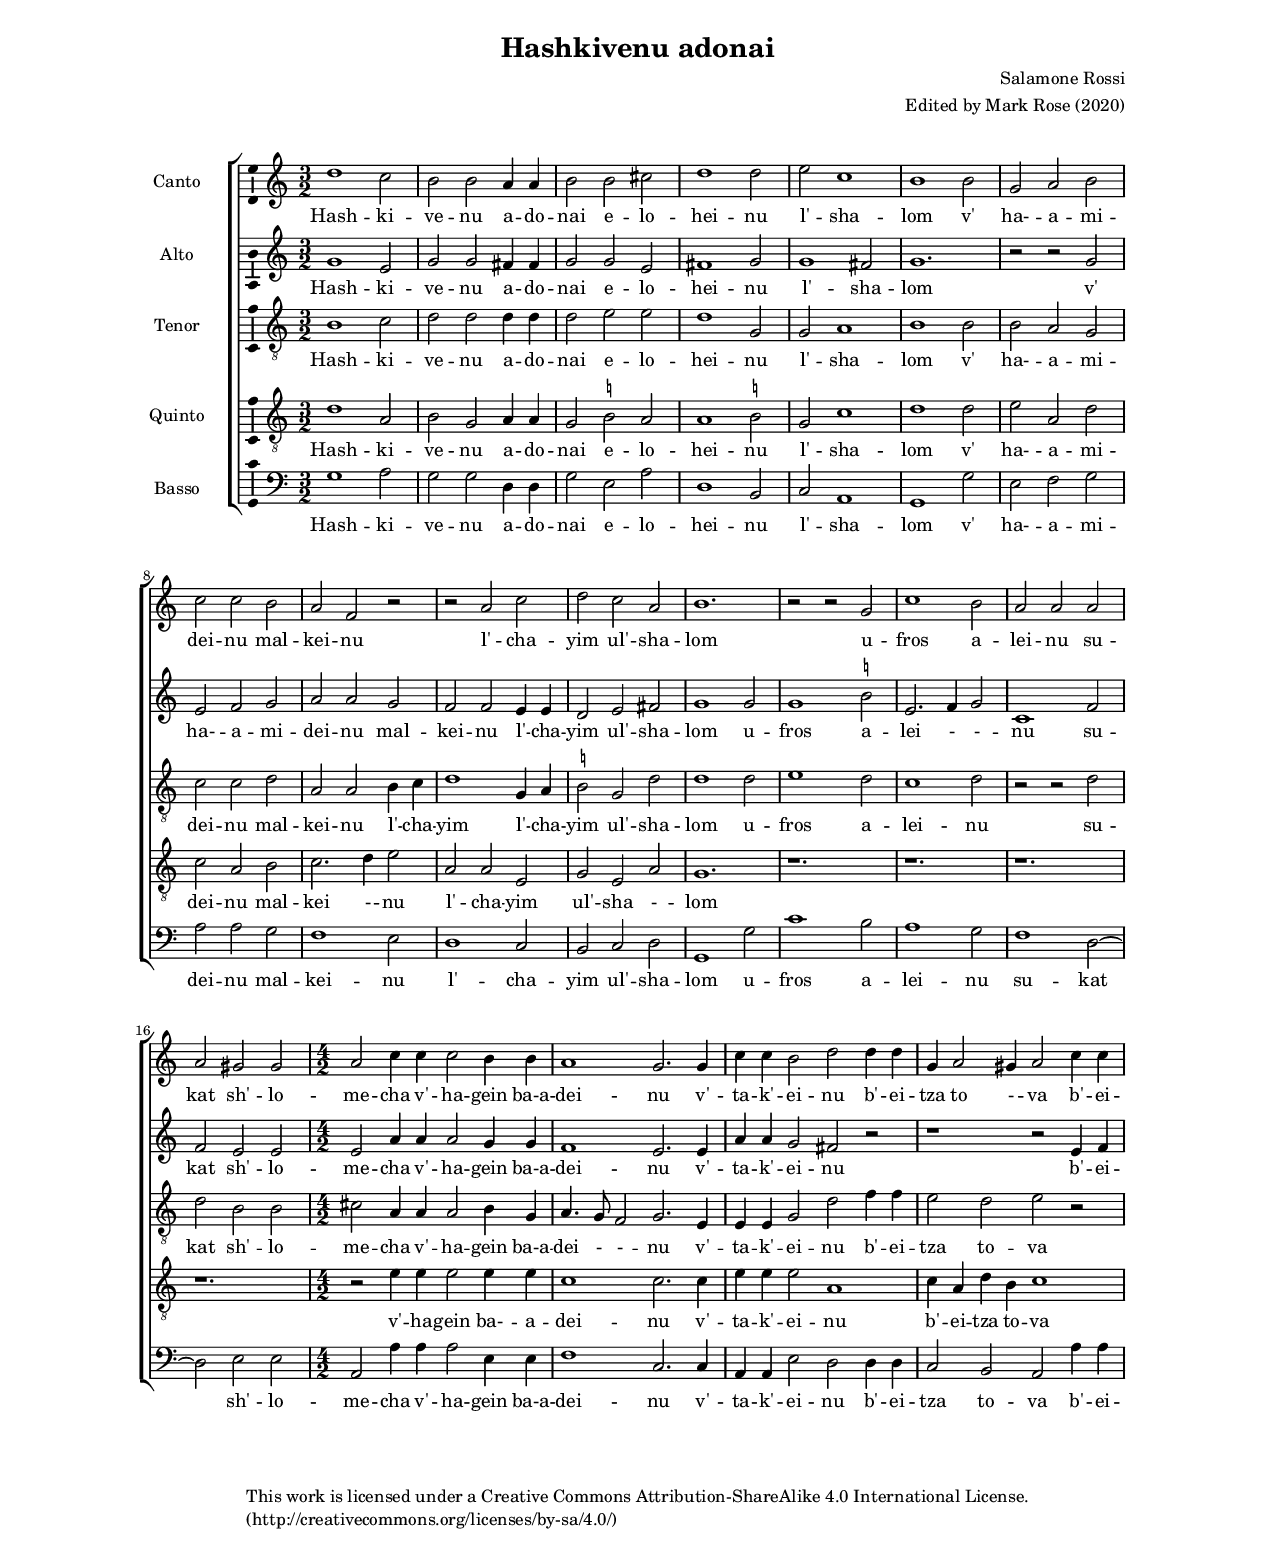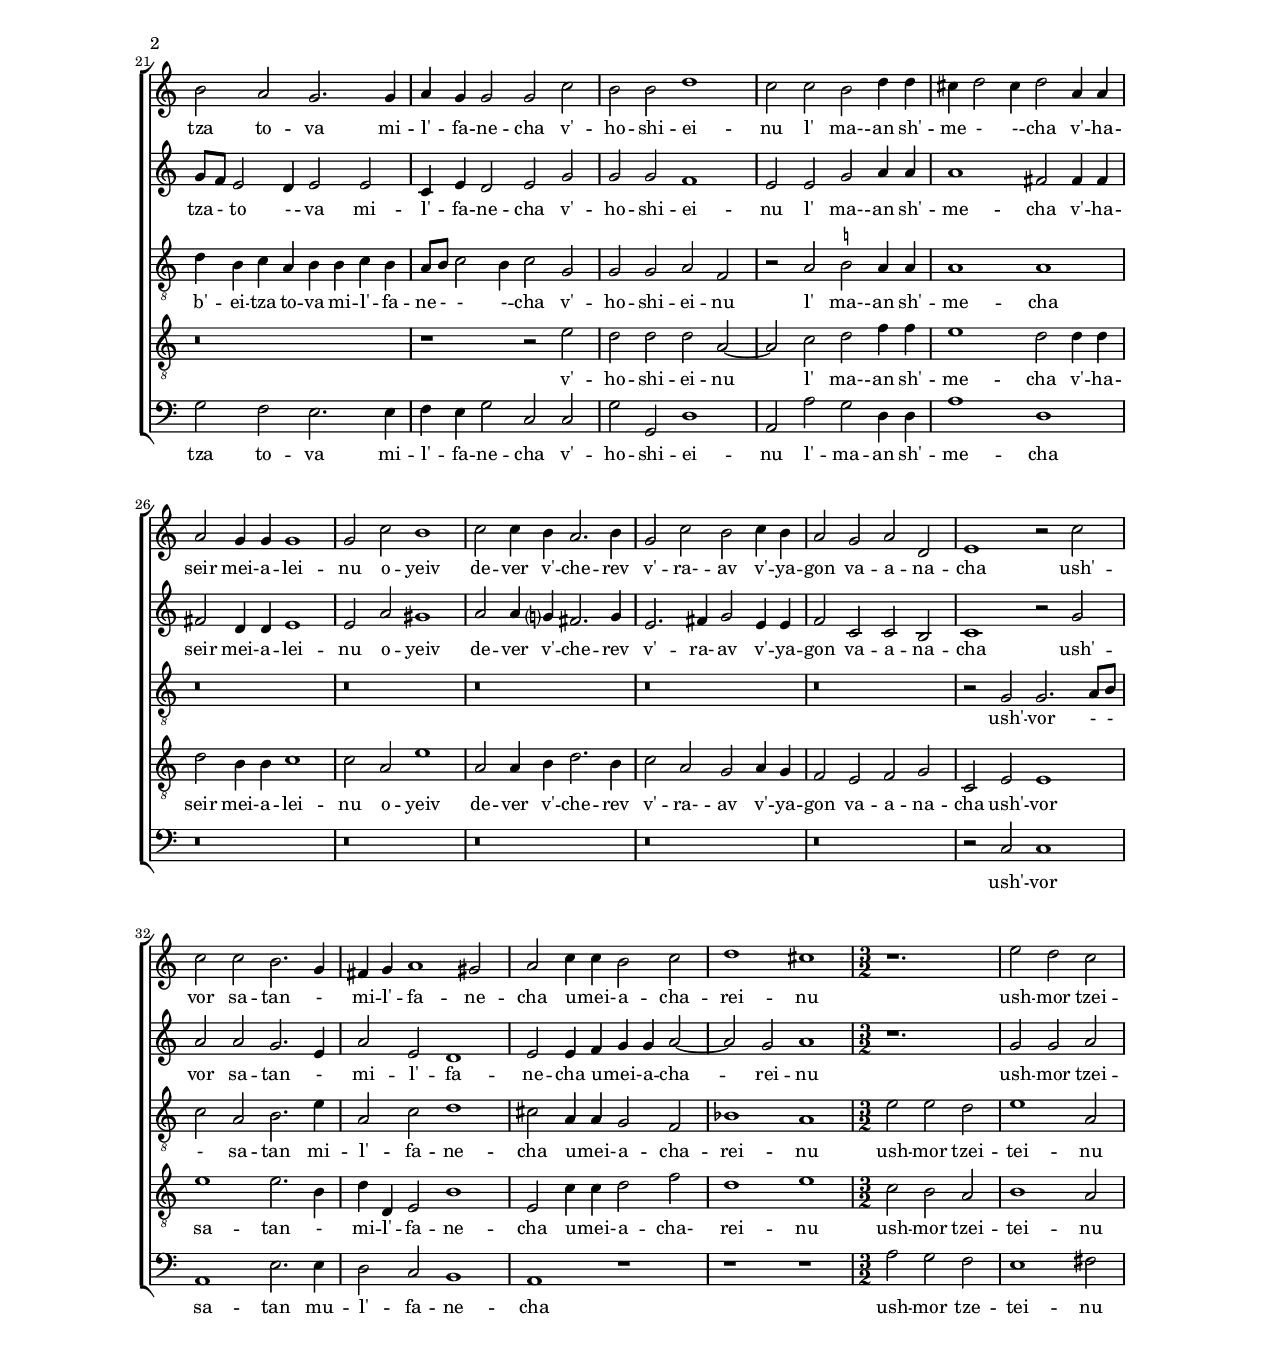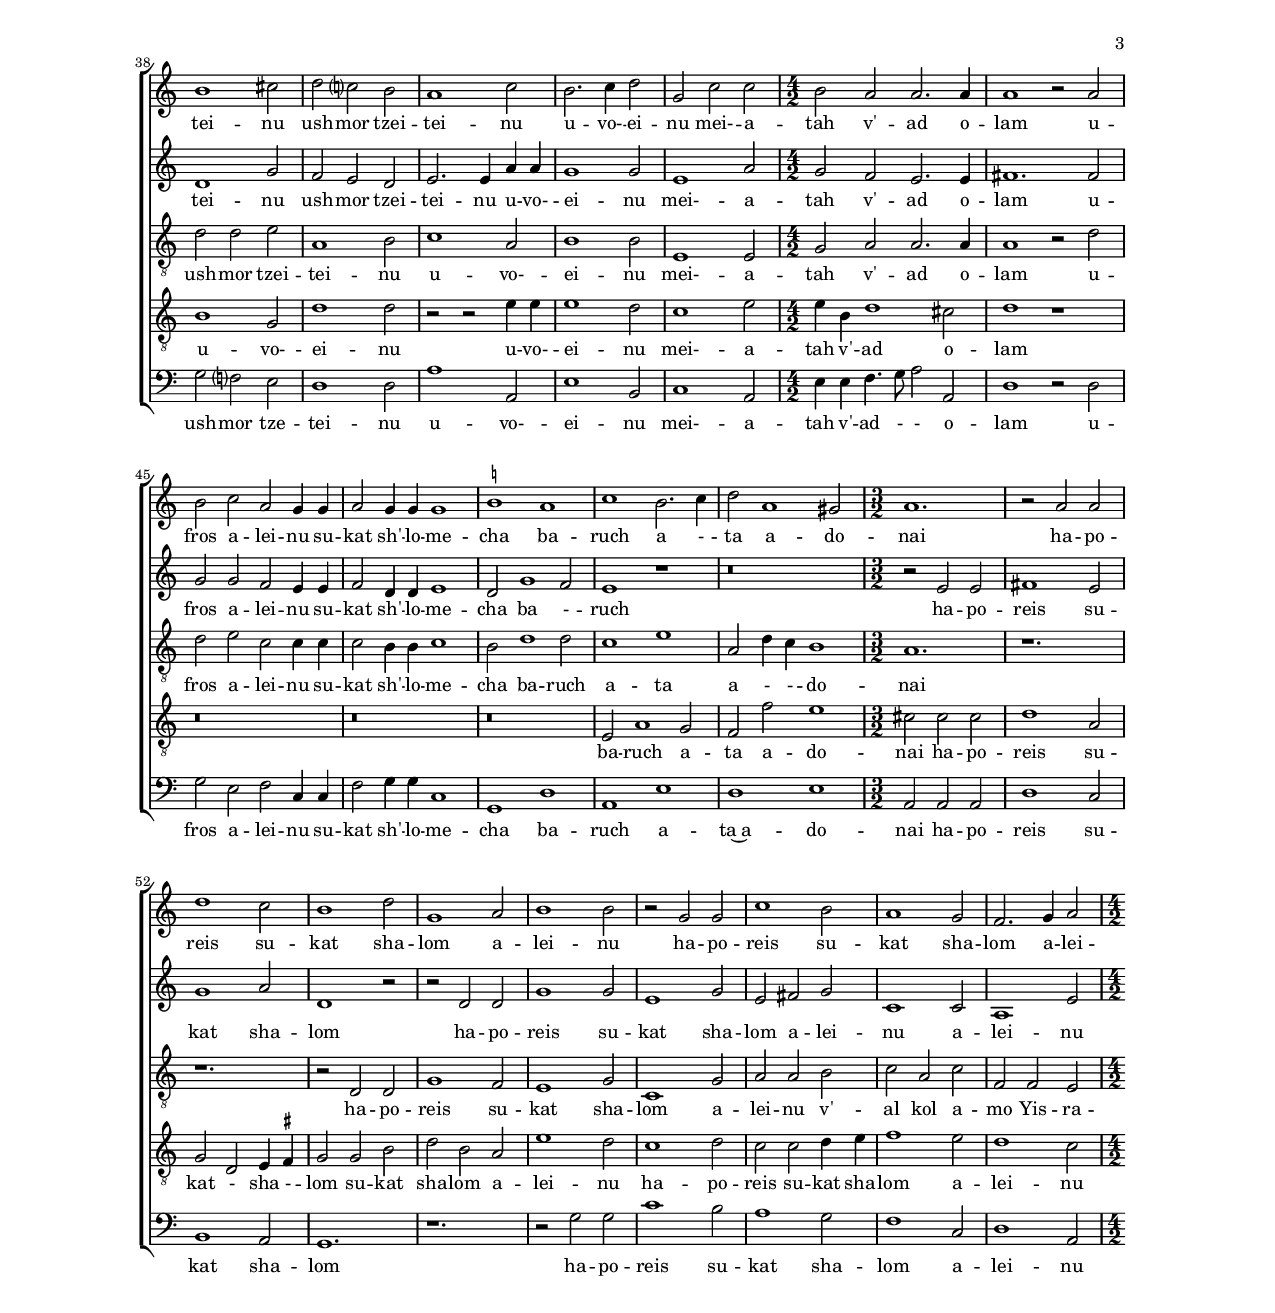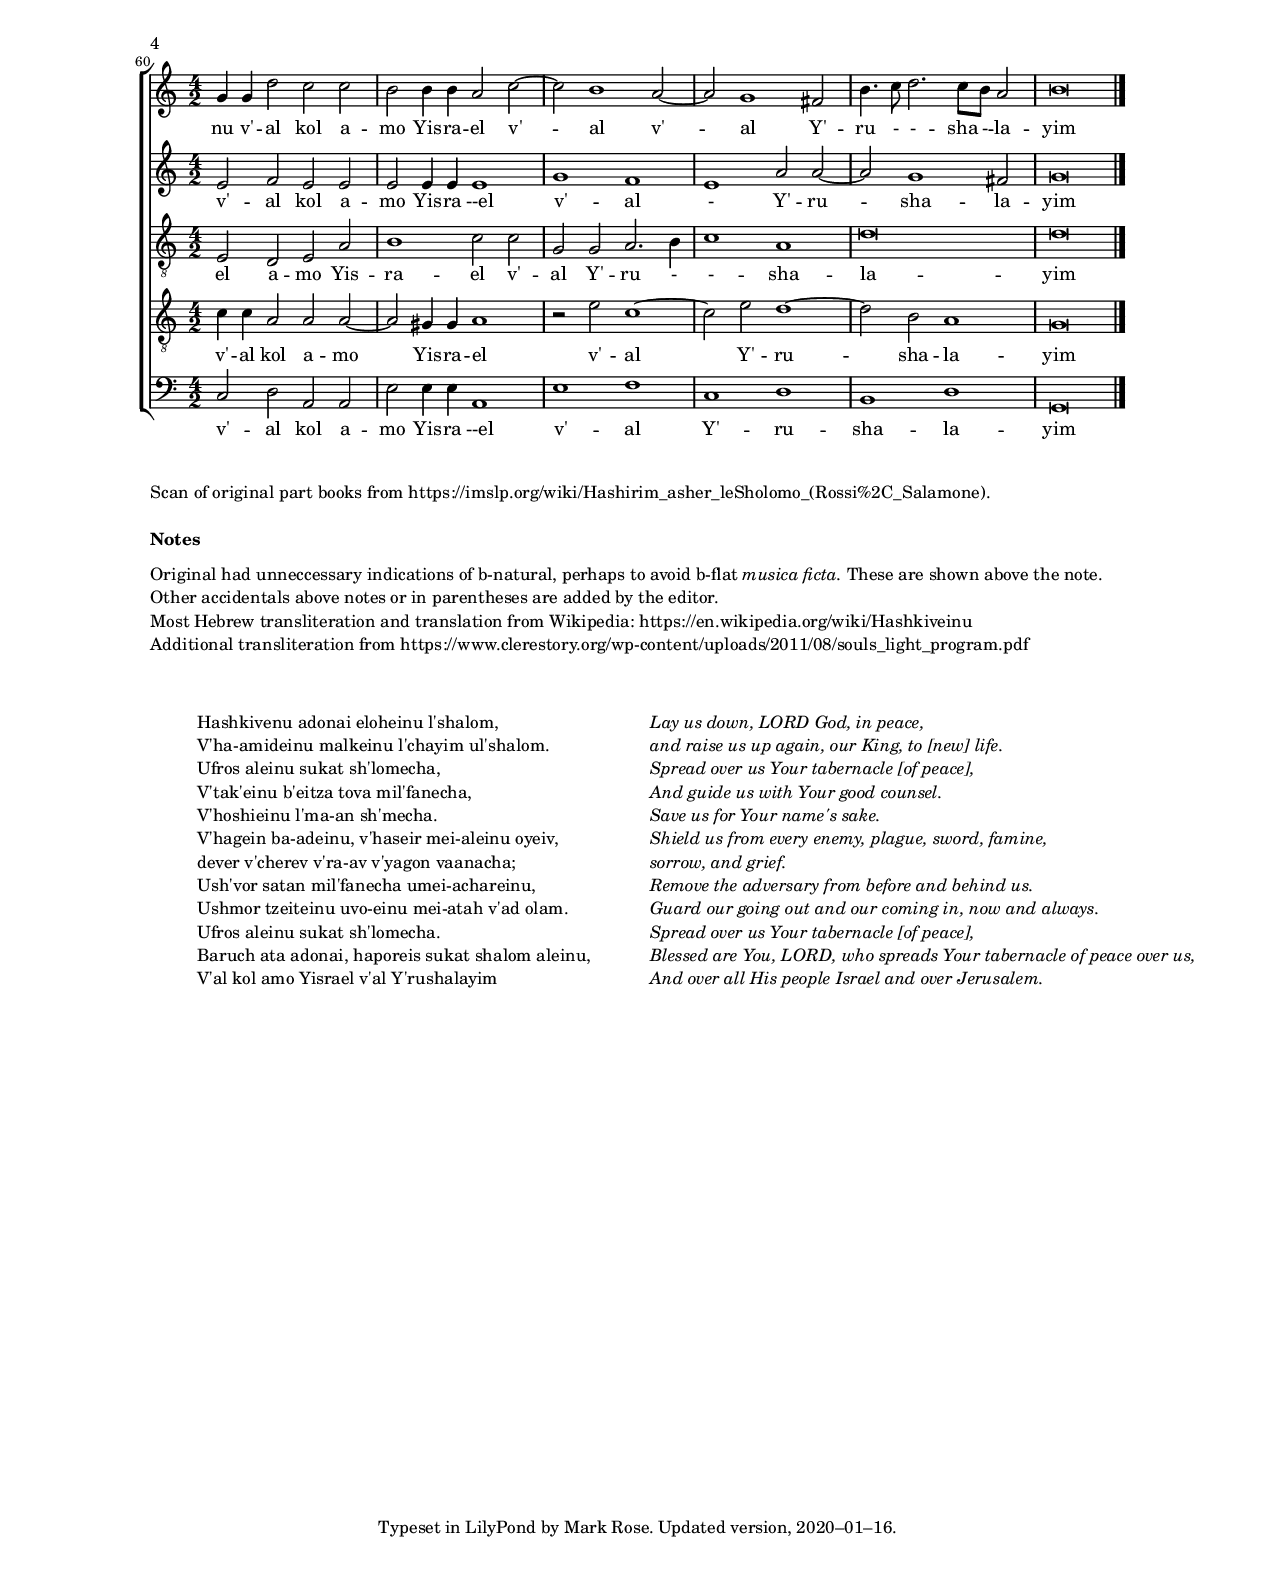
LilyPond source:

\language "english"

fast = 140
slow = 70

global = {
  \key c \major
  \time 3/2
  % Tempo is just for the MIDI output, so don't show it in the score.
  \set Score.tempoHideNote = ##t
  \tempo 2 = \fast
}

ficta = { \once \set suggestAccidentals = ##t }

cantoNotes = {
  \transpose c' c' {
    \set Staff.instrumentName = #"Canto  "

    \clef "treble"
    \relative c'' {
      % line 1
      d1 c2 b2 b2 a4 a4 b2 b2 cs2 d1 d2 e2 c1 b1 b2 g2 a2 b2 c2 c2 b2 a2 f2
      r2
      % m10
      r2

      % line 2
      a2 c2 d2 c2 a2 b1.
      r2 r2 g2 c1 b2 a2 a2 a2 a2 gs2 gs2
      % m17
      \time 4/2
      \tempo 2 = \slow
      a2 c4 c4 c2 b4 b4 a1 g2. g4

      % line 3
      % m19
      c4 c4 b2 d2 d4 d4 g,4 a2 gs4 a2 c4 c4
      % m21
      b2 a2 g2. g4 a4 g4 g2 g2
      c2 b2 b2 d1
      % m24
      c2

      % line 4
      c2 b2 d4 d4 cs4 d2 cs4 d2 a4 a4 a2 g4 g4 g1 g2 c2 b1 c2
      c4 b4 a2. b4 g2 c2 b2

      % line 5
      c4 b4
      % m30
      a2 g2 a2 d,2 e1
      r2 c'2 c2 c2 b2. g4 fs4 g4 a1 gs2 a2 c4 c4 b2 c2 d1 cs1

      % line 6
      % m36
      \time 3/2
      \tempo 2 = \fast
      r1. e2 d2 c2 b1 cs2 d2 c?2 b2 a1 c2 b2. c4 d2 g,2 c2 c2
      % m43
      \time 4/2
      \tempo 2 = \slow
      b2 a2 a2. a4 a1

      % line 7
      r2 a2
      % m45
      b2 c2 a2 g4 g4 a2 g4 g4 g1
      \ficta b?1 % marked as "sharp" in original, maybe to avoid b-flat ficta
      a1 c1 b2. c4 d2 a1 gs2
      % m50
      \time 3/2
      \tempo 2 = \fast
      a1. r2 a2 a2 d1 c2 b1

      % line 8
      d2
      % m54
      g,1 a2 b1 b2 r2 g2 g2 c1 b2 a1 g2 f2. g4 a2
      % m60
      \time 4/2
      \tempo 2 = \slow
      g4 g4 d'2 c2 c2 b2 b4 b4 a2

      % line 9
      c2~
      % m62
      c2 b1 a1 g1 fs2 b4. c8 d2. c8 b8 a2 b\breve
    }
    \override Staff.BarLine.transparent = ##f
    \bar "|."
  }
}

cantoLyrics = \lyricmode {
  % line 1
  Hash -- ki -- ve -- nu a -- do -- nai
  e -- lo -- hei -- nu
  l' -- sha -- lom
  v' ha- -- a -- mi -- dei -- nu
  mal -- kei -- nu

  % line 2
  l' -- cha -- yim ul' -- sha -- lom
  u -- fros a -- lei -- nu su -- kat
  sh' -- lo -- me -- cha
  v' -- ha -- gein ba-a -- dei -- nu

  % line 3
  v' -- ta -- k' -- ei -- nu
  b' -- ei -- tza to - -- va
  b' -- ei -- tza to -- va
  mi -- l' -- fa -- ne -- cha
  v' -- ho -- shi -- ei -- nu

  % line 4
  l' ma- -- an sh' -- me - - -- cha
  v' -- ha -- seir mei- -- a -- lei -- nu o -- yeiv
  de -- ver v' -- che -- rev v' -- ra- -- av

  % line 5
  v' -- ya -- gon va -- a -- na -- cha
  ush' -- vor sa -- tan - mi -- l' -- fa -- ne -- cha
  u -- mei- -- a -- cha -- rei -- nu

  % line 6
  ush -- mor tzei -- tei -- nu
  ush -- mor tzei -- tei -- nu
  u -- vo- -- ei -- nu
  mei- -- a -- tah v' -- ad o -- lam

  % line 7
  u -- fros a -- lei -- nu
  su -- kat sh' -- lo -- me -- cha
  ba -- ruch a - -- ta a -- do -- nai
  ha -- po -- reis su -- kat

  % line 8
  sha -- lom a -- lei -- nu
  ha -- po -- reis su -- kat sha -- lom
  a -- lei -- nu v' -- al kol a -- mo Yis -- ra -- el

  % line 9
  v' -- al v' -- al
  Y' -- ru - - -- sha - -- la -- yim
}

altoNotes = {
  \transpose c' c' {
    \set Staff.instrumentName = #"Alto  "

    \clef "treble"
    \relative g' {
      % line 1
      g1 e2 g2 g2 fs4 fs4 g2 g2 e2 fs1 g2 g1 fs2 g1.
      % m7
      r2 r2 g2 e2 f2 g2 a2 a2 g2 f2 f2

      % line 2
      e4 e4
      % m11
      d2 e2 fs2 g1 g2 g1
      \ficta b?2 % marked as "sharp" in original, maybe to avoid b-flat ficta
      e,2. f4 g2 c,1 f2 f2 e2 e2
      % m17
      \time 4/2
      e2 a4 a4 a2 g4 g4 f1 e2. e4

      % line 3
      % m19
      a4 a4 g2 fs2
      r2 r1 r2 e4 f4 g8 f8 e2 d4 e2 e2 c4 e4 d2 e2 g2 g2 g2
      f1 e2 e2 g2 a4 a4

      % line 4
      % m25
      a1 fs2 fs4 fs4 fs2 d4 d4 e1 e2 a2 gs1 a2 a4 g?4 fs2. g4 e2. fs4 g2
      e4 e4 f2 c2 c2 b2 c1

      % line 5
      r2 g'2
      % m32
      a2 a2 g2. e4 a2 e2 d1 e2 e4 f4 g4 g4 a1 g2 a1
      % m36
      % \time 3/2
      r1. g2 g2 a2 d,1 g2 f2 e2 d2 e2. e4

      % line 6
      a4 a4 g1 g2 e1 a2
      % m43
      % \time 4/2
      g2 f2 e2. e4 fs1. fs2 g2 g2 f2 e4 e4 f2 d4 d4 e1 d2 g1 f2
      % m48
      e1

      % line 7
      r1 r\breve
      % m50
      % \time 3/2
      r2 e2 e2 fs1 e2 g1 a2 d,1
      r2 r2 d2 d2 g1 g2 e1 g2 e2 fs2 g2 c,1 c2 a1 e'2
      % m60
      % \time 4/2
      e2 f2

      % line 8
      e2 e2 e2 e4 e4 e1 g1 f1 e1 a2 a1 g1 fs2 g\breve
    }
  }
}

altoLyrics = \lyricmode {
  % line 1
  Hash -- ki -- ve -- nu a -- do -- nai
  e -- lo -- hei -- nu
  l' -- sha -- lom
  v' ha- -- a -- mi -- dei -- nu
  mal -- kei -- nu

  % line 2
  l' -- cha -- yim ul' -- sha -- lom
  u -- fros a -- lei - - -- nu su -- kat
  sh' -- lo -- me -- cha
  v' -- ha -- gein ba-a -- dei -- nu
  v' --

  % line 3
  ta -- k' -- ei -- nu
  b' -- ei -- tza - to - -- va
  mi -- l' -- fa -- ne -- cha
  v' -- ho -- shi -- ei -- nu
  l' ma- -- an

  % line 4
  sh' -- me -- cha
  v' -- ha -- seir mei- -- a -- lei -- nu o -- yeiv
  de -- ver v' -- che -- rev v' -- ra- -- av
  v' -- ya -- gon va -- a -- na -- cha

  % line 5
  ush' -- vor sa -- tan - mi -- l' -- fa -- ne -- cha
  u -- mei- -- a -- cha -- rei -- nu
  ush -- mor tzei -- tei -- nu
  ush -- mor tzei -- tei -- nu

  % line 6
  u -- vo- -- ei -- nu
  mei- -- a -- tah v' -- ad o -- lam
  u -- fros a -- lei -- nu
  su -- kat sh' -- lo -- me -- cha
  ba - -- ruch

  % line 7
  ha -- po -- reis su -- kat sha -- lom
  ha -- po -- reis su -- kat sha -- lom
  a -- lei -- nu
  a -- lei -- nu
  v' -- al

  % line 8
  kol a -- mo
  Yis -- ra --el
  v' -- al -
  Y' -- ru -- sha -- la -- yim
}

tenorNotes = {
  \transpose c' c' {
    \set Staff.instrumentName = #"Tenor  "

    \clef "treble_8"
    \relative c' {
      % line 1
      b1 c2 d2 d2 d4 d4 d2 e2 e2 d1 g,2 g2 a1 b1 b2 b2
      a2 g2 c2 c2 d2 a2 a2

      % line 2
      b4 c4
      % m10
      d1 g,4 a4
      \ficta b?2 % marked as "sharp" in original, maybe to avoid b-flat ficta
      g2 d'2 d1 d2 e1 d2 c1 d2
      r2 r2 d2 d2 b2 b2
      % m17
      % \time 4/2
      cs2 a4 a4 a2

      % line 3
      b4 g4
      % m18
      a4. g8 f2 g2. e4 e4 e4 g2 d'2 f4 f4 e2 d2 e2
      r2 d4 b4 c4 a4 b4 b4 c4 b4

      % line 4
      % m22
      a8 b8 c2 b4 c2 g2 g2 g2 a2 f2
      r2 a2
      \ficta b?2 % marked as "sharp" in original, maybe to avoid b-flat ficta
      a4 a4 a1 a1
      r\breve*2 r\breve*2 r\breve
      % m31
      r2 g2 g2. a8 b8 c2

      % line 5
      a2 b2. e4 a,2 c2 d1 cs2 a4 a4 g2 f2 bf1 a1
      % m36
      % \time 3/2
      e'2 e2 d2 e1
      a,2 % Naumbourg ! last is e2 in original
      d2 d2 e2 a,1 b2

      % line 6
      c1 a2 b1 b2 e,1 e2
      % m43
      % \time 4/2
      g2 a2 a2. a4 a1
      r2 d2 d2 e2 c2 c4 c4 c2 b4 b4 c1 b2 d1
      d2 c1 e1 a,2 d4 c4 b1
      % m50
      % \time 3/2
      a1.
      r1. r1.
      r2 d,2 d2 g1 f2 e1 g2 c,1 g'2 a2 a2

      % line 7
      b2 c2 a2 c2 f,2 f2 e2
      % m60
      % \time 4/2
      e2 d2 e2 a2 b1 c2 c2 g2 g2 a2. b4 c1 a1 d\breve d\breve
    }
  }
}

tenorLyrics = \lyricmode {
  % line 1
  Hash -- ki -- ve -- nu a -- do -- nai
  e -- lo -- hei -- nu
  l' -- sha -- lom
  v' ha- -- a -- mi -- dei -- nu
  mal -- kei -- nu

  % line 2
  l' -- cha -- yim
  l' -- cha -- yim
  ul' -- sha -- lom
  u -- fros a -- lei -- nu su -- kat
  sh' -- lo -- me -- cha
  v' -- ha -- gein

  % line 3
  ba-a -- dei - - -- nu
  v' -- ta -- k' -- ei -- nu
  b' -- ei -- tza to -- va
  b' -- ei -- tza to -- va

  % line 4
  mi -- l' -- fa -- ne - - - -- cha
  v' -- ho -- shi -- ei -- nu
  l' ma- -- an
  sh' -- me -- cha
  ush' -- vor - - -

  % line 5
  sa -- tan
  mi -- l' -- fa -- ne -- cha
  u -- mei- -- a -- cha -- rei -- nu
  ush -- mor tzei -- tei -- nu
  ush -- mor tzei -- tei -- nu

  % line 6
  u -- vo- -- ei -- nu
  mei- -- a -- tah
  v' -- ad o -- lam
  u -- fros a -- lei -- nu
  su -- kat sh' -- lo -- me -- cha
  ba -- ruch

  % line 7
  a -- ta a - - -- do -- nai
  ha -- po -- reis su -- kat sha -- lom
  a -- lei -- nu

  % line 8
  v' -- al kol a -- mo Yis -- ra -- el
  a -- mo Yis -- ra -- el
  v' -- al
  Y' -- ru - - -- sha -- la -- yim
}

bassoNotes = {
  \transpose c' c' {
    \set Staff.instrumentName = #"Basso  "

    \clef "bass"
    \relative c' {
      % line 1
      g1 a2 g2 g2 d4 d4 g2 e2 a2 d,1 b2 c2 a1 g1 g'2 e2 f2 g2
      a2 a2 g2 f1 e2 d1 c2 b2
      
      % line 2
      c2 d2
      g,1 % ! unclear; g,1 in Naumbourg
      g'2 c1 b2 a1 g2 f1 d1 e2 e2
      % m17
      % \time 4/2
      a,2 a'4 a4 a2 e4 e4 f1 c2. c4 a4 a4 e'2 d2

      % line 3
      d4 d4 c2 b2 a2 a'4 a4 g2 f2 e2. e4
      % m22
      f4 e4 g2 c,2 c2 g'2 g,2 d'1 a2
      a'2 g2 d4 d4 a'1 d,1

      % line 4
      r\breve*4 r\breve
      % m31
      r2 c2 c1 a1 e'2. e4 d2 c2 b1 a1 r\breve r1
      % m36
      % \time 3/2
      a'2 g2 f2 e1 fs2 g2 f?2 e2 d1 d2

      % line 5
      a'1 a,2 e'1 b2 c1 a2
      % m43
      % \time 4/2
      e'4 e4 f4. g8 a2 a,2 d1
      r2 d2 g2 e2 f2 c4 c4 f2 g4 g4 c,1

      % line 6
      g1 d'1 a1 e'1 d1 e1
      % m50
      % \time 3/2
      a,2 a2 a2 d1 c2 b1 a2 g1.
      r1. r2 g'2 g2 c1 b2 a1 g2 f1

      % line 7
      c2 d1 a2
      % m60
      % time 4/2
      c2 d2 a2 a2 e'2 e4 e4 a,1 e'1 f1 c1 d1 b1 d1 g,\breve
    }
  }
}

bassoLyrics = \lyricmode {
  % line 1
  Hash -- ki -- ve -- nu a -- do -- nai
  e -- lo -- hei -- nu
  l' -- sha -- lom
  v' ha- -- a -- mi -- dei -- nu
  mal -- kei -- nu
  l' -- cha -- yim

  % line 2
  ul' -- sha -- lom
  u -- fros a -- lei -- nu su -- kat
  sh' -- lo -- me -- cha
  v' -- ha -- gein ba-a -- dei -- nu
  v' -- ta -- k' -- ei -- nu

  % line 3
  b' -- ei -- tza to -- va
  b' -- ei -- tza to -- va
  mi -- l' -- fa -- ne -- cha v' -- ho -- shi -- ei -- nu
  l' -- ma -- an
  sh' -- me -- cha

  % line 4
  ush' -- vor sa -- tan mu -- l' -- fa -- ne -- cha
  ush -- mor tze -- tei -- nu
  ush -- mor tze -- tei -- nu

  % line 5
  u -- vo- -- ei -- nu
  mei- -- a -- tah v' -- ad - - o -- lam
  u -- fros a -- lei -- nu su -- kat
  sh' -- lo -- me -- cha

  % line 6
  ba -- ruch a -- ta~a -- do -- nai
  ha -- po -- reis su -- kat sha -- lom
  ha -- po -- reis su -- kat sha -- lom

  % line 7
  a -- lei -- nu
  v' -- al
  kol a -- mo
  Yis -- ra --el
  v' -- al
  Y' -- ru -- sha -- la -- yim
}

quintoNotes = {
  \transpose c' c' {
    \set Staff.instrumentName = #"Quinto  "

    \clef "treble_8"
    \relative c' {
      % line 1
      d1 a2 b2 g2 a4 a4 g2
      \ficta b?2 % marked as "sharp" in original, maybe to avoid b-flat ficta
      a2 a1
      \ficta b?2 % marked as "sharp" in original, maybe to avoid b-flat ficta
      g2 c1 d1 d2
      e2 a,2 d2 % from Naumbourg ! was: e2 d2 c2
      c2 a2 b2 c2. d4 e2 a,2
      
      % line 2
      a2 e2 g2 e2 a2 g1.
      r1. r1.*2 r1.
      % m17
      % \time 4/2
      r2 e'4 e4 e2 e4 e4 c1 c2. c4 e4 e4 e2 a,1 c4 a4 d4 b4 c1

      % line 3
      r\breve r1 r2 e2 d2 d2 d2 a1 c2 d2 f4 f4 e1
      d2 d4 d4 d2 b4 b4 c1 c2 a2 e'1 a,2 a4 b4 d2. b4

      % line 4
      c2 a2 g2 a4 g4 f2 e2 f2 g2 c,2 e2 e1 e'1 e2. b4 d4 d,4 e2
      b'1 e,2 c'4 c4 d2 f2 d1 e1

      % line 5
      % m36
      % \time 3/2
      c2 b2 a2 b1 a2 b1 g2 d'1 d2
      r2 r2 e4 e4 e1 d2 c1 e2
      % m43
      % \time 4/2
      e4 b4 d1

      % line 6
      cs2 d1
      r1 r\breve*2 r\breve % was written in different order in original
      e,2 a1 g2 f2 f'2 e1
      % m50
      % \time 3/2
      cs2 cs2 cs2 d1 a2 g2 d2 e4 \ficta fs4 g2

      % line 7
      g2 b2 d2 b2 a2 e'1 d2 c1 d2 c2 c2 d4 e4 f1 e2 d1 c2
      % m60
      % \time 4/2
      c4 c4 a2 a2 a1 gs4 gs4 a1
      r2 e'2 c1. e2 d1. b2 a1 g\breve
    }
  }
}

quintoLyrics = \lyricmode {
  % line 1
  Hash -- ki -- ve -- nu a -- do -- nai
  e -- lo -- hei -- nu
  l' -- sha -- lom
  v' ha- -- a -- mi -- dei -- nu
  mal -- kei - -- nu

  % line 2
  l' -- cha -- yim ul' -- sha - -- lom
  v' -- ha -- gein ba- -- a -- dei -- nu
  v' -- ta -- k' -- ei -- nu
  b' -- ei -- tza to -- va

  % line 3
  v' -- ho -- shi -- ei -- nu
  l' ma- -- an sh' -- me -- cha
  v' -- ha -- seir mei- -- a -- lei -- nu o -- yeiv
  de -- ver v' -- che -- rev

  % line 4
  v' -- ra- -- av
  v' -- ya -- gon va -- a -- na -- cha
  ush' -- vor sa -- tan - mi -- l' -- fa -- ne -- cha
  u -- mei- -- a -- cha- rei -- nu

  % line 5
  ush -- mor tzei -- tei -- nu
  u -- vo- -- ei -- nu
  u -- vo- -- ei -- nu
  mei- -- a -- tah v' -- ad

  % line 6
  o -- lam
  ba -- ruch a -- ta a -- do -- nai
  ha -- po -- reis su -- kat -
  sha - -- lom

  % line 7
  su -- kat sha -- lom a -- lei -- nu
  ha -- po -- reis su -- kat
  sha -- lom a -- lei -- nu
  v' -- al kol a -- mo

  % line 8
  Yis -- ra -- el v' -- al
  Y' -- ru -- sha -- la -- yim
}

\header{
  title = "Hashkivenu adonai"
  subtitle = ##f
  composer = "Salamone Rossi"
  arranger = "Edited by Mark Rose (2020)"
  %poet = "???"
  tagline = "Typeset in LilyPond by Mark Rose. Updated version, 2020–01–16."
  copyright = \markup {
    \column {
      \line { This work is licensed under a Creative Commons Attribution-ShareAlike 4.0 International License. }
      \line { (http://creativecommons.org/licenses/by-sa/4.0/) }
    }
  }
}

#(set-global-staff-size 15)

\paper {
  #(include-special-characters) % So we can use HTML entities.
  #(set-paper-size "letter")

  left-margin = 1\in
  right-margin = 1\in
  top-margin = 0.5\in
  bottom-margin = 0.5\in

  ragged-bottom = ##t
  system-system-spacing #'basic-distance = 15
}

\markup { \vspace #1 }

\score {
  \new ChoirStaff = choirStaff \with {
    midiInstrument = #"oboe"
  } <<
    \new Voice = "cantoNotes" \with {
      \remove "Note_heads_engraver"
      \consists "Completion_heads_engraver"
      \remove "Rest_engraver"
      \consists "Completion_rest_engraver"
    } << \global \cantoNotes >>
    \new Lyrics = "cantoLyrics"
      \lyricsto cantoNotes { \cantoLyrics }

    \new Voice = "altoNotes" \with {
      \remove "Note_heads_engraver"
      \consists "Completion_heads_engraver"
      \remove "Rest_engraver"
      \consists "Completion_rest_engraver"
    } << \global \altoNotes >>
    \new Lyrics = "altoLyrics" \lyricsto altoNotes { \altoLyrics }

    \new Voice = "tenorNotes" \with {
      \remove "Note_heads_engraver"
      \consists "Completion_heads_engraver"
      \remove "Rest_engraver"
      \consists "Completion_rest_engraver"
    } << \global \tenorNotes >>
    \new Lyrics = "tenorLyrics" \lyricsto tenorNotes { \tenorLyrics }

    \new Voice = "quintoNotes" \with {
      \remove "Note_heads_engraver"
      \consists "Completion_heads_engraver"
      \remove "Rest_engraver"
      \consists "Completion_rest_engraver"
    } << \global \quintoNotes >>
    \new Lyrics = "quintoLyrics"
      \lyricsto quintoNotes { \quintoLyrics }

    \new Voice = "bassoNotes" \with {
      \remove "Note_heads_engraver"
      \consists "Completion_heads_engraver"
      \remove "Rest_engraver"
      \consists "Completion_rest_engraver"
    } << \global \bassoNotes >>
    \new Lyrics = "bassoLyrics" \lyricsto bassoNotes { \bassoLyrics }
  >>

  \layout {
    \context {
      \Voice

      \consists "Ambitus_engraver"

      % The command below can be commented out in
      % short scores, but especially for large scores you
      % will typically yield better line breaking and improve
      % overall spacing if you do not comment the command out.

      \remove "Forbid_line_break_engraver"
    }
  }
  \midi { }
}

\markuplist {
  \vspace #1
  \column {
    \line { Scan of original part books from https://imslp.org/wiki/Hashirim_asher_leSholomo_(Rossi%2C_Salamone). }
    \vspace #1
    \line { \bold Notes }
    \vspace #0.5
    \line { Original had unneccessary indications of b-natural, perhaps to avoid b-flat \italic { musica ficta. } These are shown above the note. }
    \line { Other accidentals above notes or in parentheses are added by the editor. }
    \line { Most Hebrew transliteration and translation from Wikipedia: https://en.wikipedia.org/wiki/Hashkiveinu }
    \line { Additional transliteration from https://www.clerestory.org/wp-content/uploads/2011/08/souls_light_program.pdf }
  }
}

\markup {
  \vspace #3
  \fill-line {
    \hspace #1
    \column {
      \line{ Hashkivenu adonai eloheinu l'shalom, }
      \line{ V'ha-amideinu malkeinu l'chayim ul'shalom. }
      \line{ Ufros aleinu sukat sh'lomecha, }
      \line{ V'tak'einu b'eitza tova mil'fanecha, }
      \line{ V'hoshieinu l'ma-an sh'mecha. }
      \line{ V'hagein ba-adeinu, v'haseir mei-aleinu oyeiv, }
      \line{ dever v'cherev v'ra-av v'yagon vaanacha; }
      \line{ Ush'vor satan mil'fanecha umei-achareinu, }
      \line{ Ushmor tzeiteinu uvo-einu mei-atah v'ad olam. }
      \line{ Ufros aleinu sukat sh'lomecha. }
      \line{ Baruch ata adonai, haporeis sukat shalom aleinu, }
      \line{ V'al kol amo Yisrael v'al Y'rushalayim }
    }
    \hspace #2
    \column \italic {
      \line { Lay us down, LORD God, in peace, }
      \line { and raise us up again, our King, to "[new]" life. }
      \line { Spread over us Your tabernacle "[of peace]," }
      \line { And guide us with Your good counsel. }
      \line { Save us for Your name's sake. }
      \line { Shield us from every enemy, plague, sword, famine, }
      \line { sorrow, and grief. }
      \line { Remove the adversary from before and behind us. }
      \line { Guard our going out and our coming in, now and always. }
      \line { Spread over us Your tabernacle "[of peace]," }
      \line { Blessed are You, LORD, who spreads Your tabernacle of peace over us, }
      \line { And over all His people Israel and over Jerusalem. }
    }
    \hspace #1
  }
}

\version "2.18.2"  % necessary for upgrading to future LilyPond versions.
